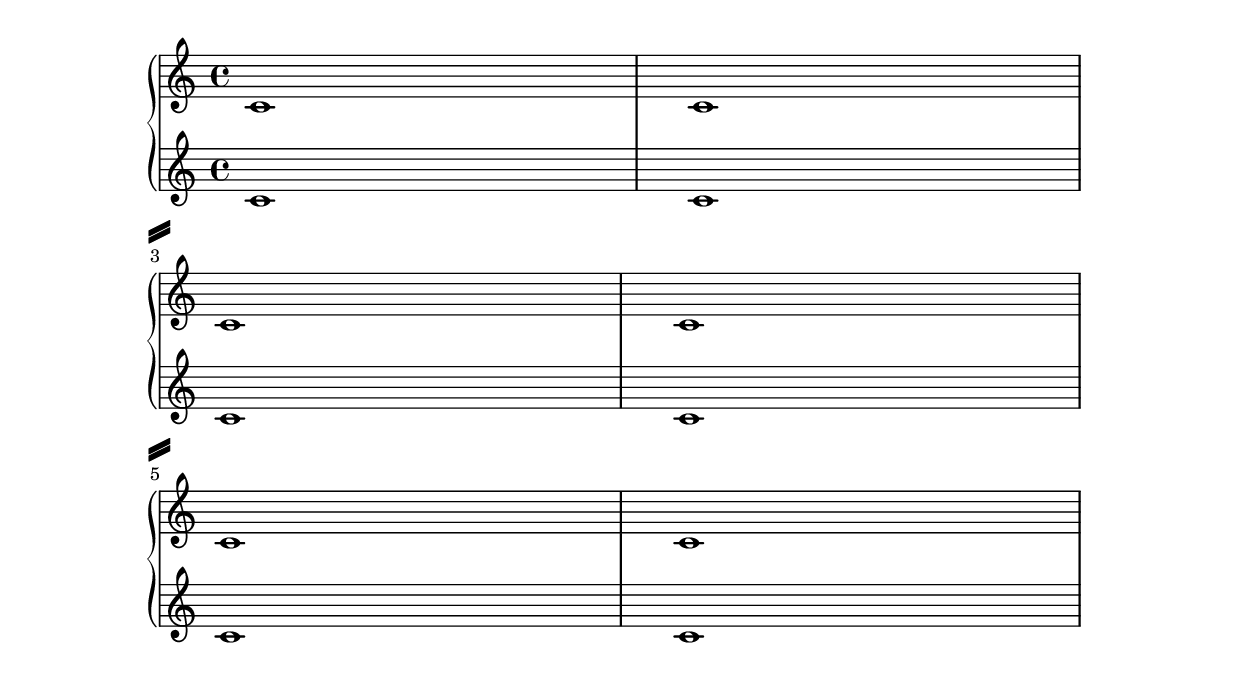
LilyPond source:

%% Generated by lilypond-book
%% Options: [exampleindent=10.16\mm,indent=0\mm,line-width=160\mm,paper-height=845.047\pt,paper-width=597.508\pt,papersize='(cons (* 597.508 pt) (* 845.047 pt))]
\include "lilypond-book-preamble.ly"


% ****************************************************************
% Start cut-&-pastable-section
% ****************************************************************

#(ly:set-option 'eps-box-padding 3.000000)



\paper {
  #(set-paper-size '(cons (* 597.508 pt) (* 845.047 pt)))
  indent = 0\mm
  line-width = 160\mm
  % offset the left padding, also add 1mm as lilypond creates cropped
  % images with a little space on the right
  line-width = #(- line-width (* mm  3.000000) (* mm 1))
}

\layout {
  
}




% ****************************************************************
% ly snippet:
% ****************************************************************
\sourcefilename "/lilypond-2.27.0/input/regression/system-separator.ly"
\sourcefileline 0
\version "2.19.21"

\header {
  texidoc = "System separators may be defined as markups in the
@code{system-separator-markup} field of the paper block.  They are
centered between the boundary staves of each system."
}

\paper {
  system-separator-markup = \slashSeparator
}

foobar = \relative {
  c'1 c \break
  c1 c \break
  c1 c
}
\book {
  \score {
    \new GrandStaff <<
      \new Staff \foobar 
      \new Staff \foobar 
    >>
  }
}



% ****************************************************************
% end ly snippet
% ****************************************************************
